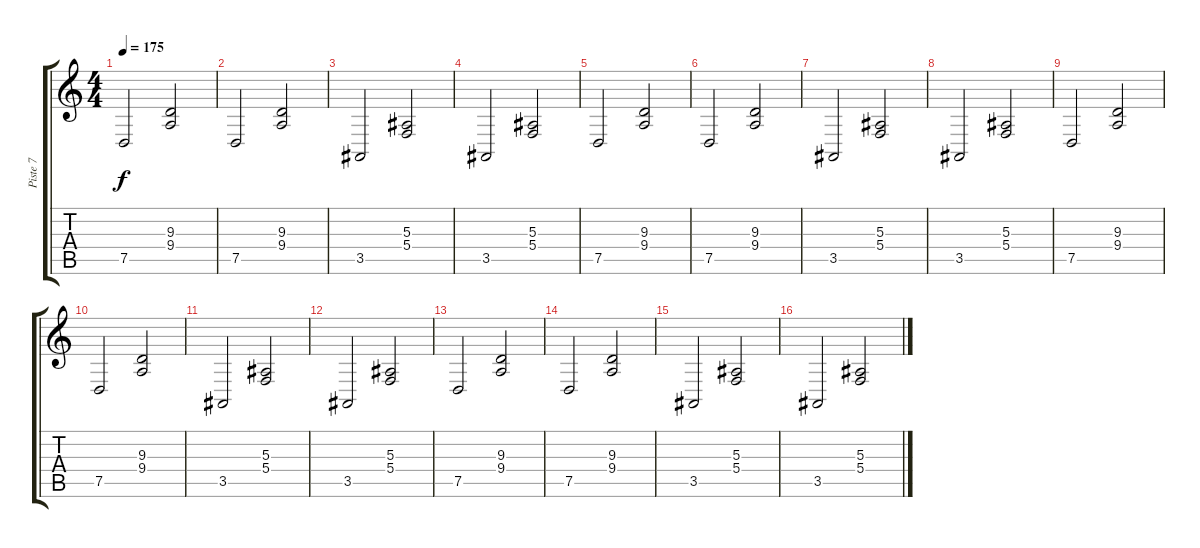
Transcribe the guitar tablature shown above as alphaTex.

\track ("Piste 7" "Piste 7") {instrument acousticgrandpiano}
\staff {score tabs}
\tuning (D4 A3 F3 C3 G2 C2) {hide}
\ts (4 4)
\tempo 175
\clef g2
\ks c
7.5.2{dy f instrument acousticgrandpiano} (9.3 9.4).2 |
7.5.2 (9.3 9.4).2 |
3.5.2 (5.3 5.4).2 |
3.5.2 (5.3 5.4).2 |
7.5.2 (9.3 9.4).2 |
7.5.2 (9.3 9.4).2 |
3.5.2 (5.3 5.4).2 |
3.5.2 (5.3 5.4).2 |
7.5.2 (9.3 9.4).2 |
7.5.2 (9.3 9.4).2 |
3.5.2 (5.3 5.4).2 |
3.5.2 (5.3 5.4).2 |
7.5.2 (9.3 9.4).2 |
7.5.2 (9.3 9.4).2 |
3.5.2 (5.3 5.4).2 |
3.5.2 (5.3 5.4).2
